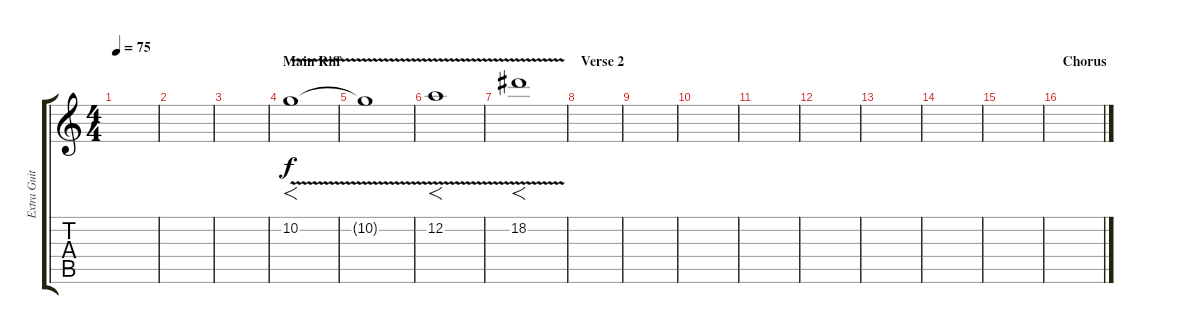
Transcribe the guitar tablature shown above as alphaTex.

\track ("Extra Guitar" "Extra Guit") {instrument distortionguitar}
\staff {score tabs}
\tuning (D4 A3 F3 C3 G2 C2) {hide}
\ts (4 4)
\tempo 75
\clef g2
\ks c
|
|
|
\section ("" "Main Riff")
10.2{v}.1{f} |
10.2{t}.1 |
12.2{v}.1{f} |
18.2{v}.1{f} |
\section ("" "Verse 2")
|
|
|
|
|
|
|
|
\section ("" "Chorus")
